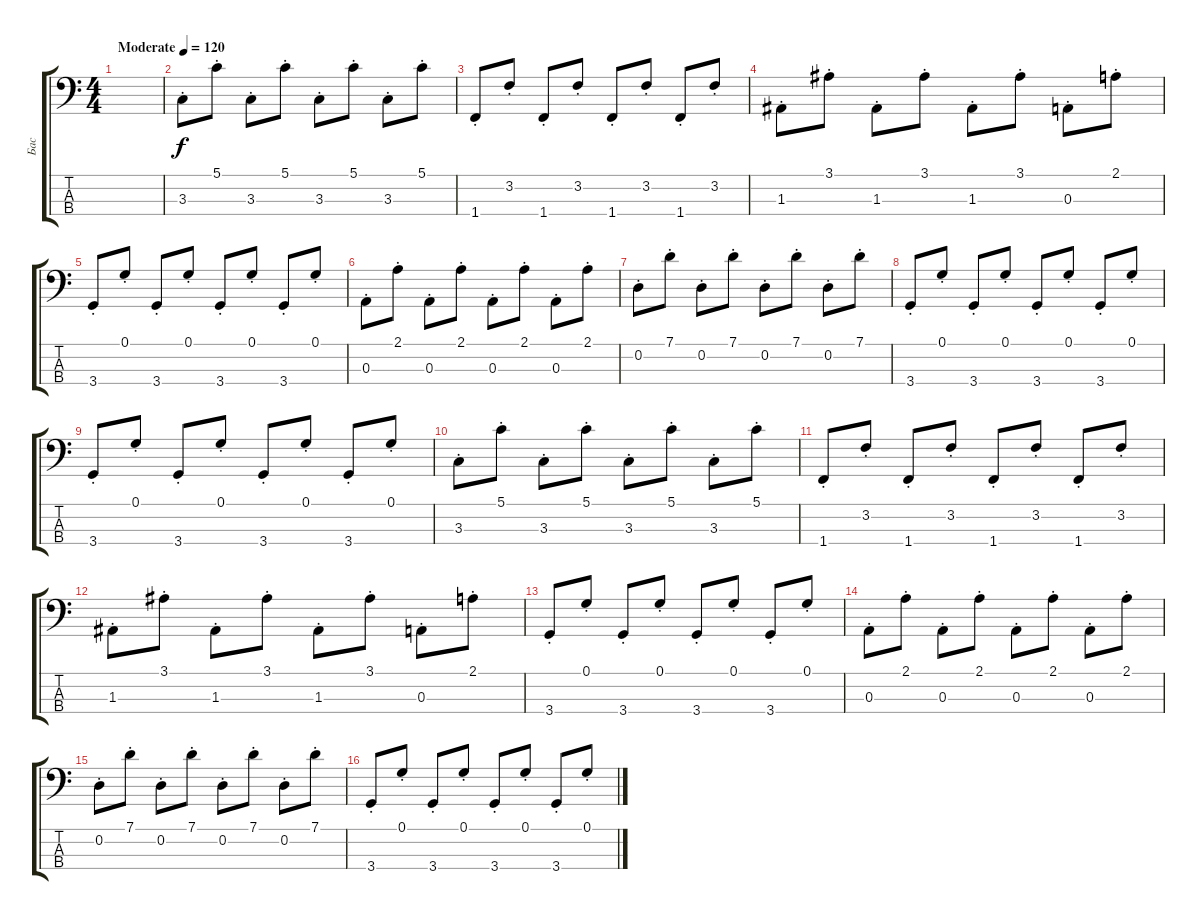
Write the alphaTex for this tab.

\track ("Бас" "Бас") {instrument slapbass2}
\staff {score tabs}
\tuning (G2 D2 A1 E1) {hide}
\ts (4 4)
\tempo (120 "Moderate")
\clef f4
\ks c
|
3.3{st}.8 5.1{st}.8 3.3{st}.8 5.1{st}.8 3.3{st}.8 5.1{st}.8 3.3{st}.8 5.1{st}.8 |
1.4{st}.8 3.2{st}.8 1.4{st}.8 3.2{st}.8 1.4{st}.8 3.2{st}.8 1.4{st}.8 3.2{st}.8 |
1.3{st}.8 3.1{st}.8 1.3{st}.8 3.1{st}.8 1.3{st}.8 3.1{st}.8 0.3{st}.8 2.1{st}.8 |
3.4{st}.8 0.1{st}.8 3.4{st}.8 0.1{st}.8 3.4{st}.8 0.1{st}.8 3.4{st}.8 0.1{st}.8 |
0.3{st}.8 2.1{st}.8 0.3{st}.8 2.1{st}.8 0.3{st}.8 2.1{st}.8 0.3{st}.8 2.1{st}.8 |
0.2{st}.8 7.1{st}.8 0.2{st}.8 7.1{st}.8 0.2{st}.8 7.1{st}.8 0.2{st}.8 7.1{st}.8 |
3.4{st}.8 0.1{st}.8 3.4{st}.8 0.1{st}.8 3.4{st}.8 0.1{st}.8 3.4{st}.8 0.1{st}.8 |
3.4{st}.8 0.1{st}.8 3.4{st}.8 0.1{st}.8 3.4{st}.8 0.1{st}.8 3.4{st}.8 0.1{st}.8 |
3.3{st}.8 5.1{st}.8 3.3{st}.8 5.1{st}.8 3.3{st}.8 5.1{st}.8 3.3{st}.8 5.1{st}.8 |
1.4{st}.8 3.2{st}.8 1.4{st}.8 3.2{st}.8 1.4{st}.8 3.2{st}.8 1.4{st}.8 3.2{st}.8 |
1.3{st}.8 3.1{st}.8 1.3{st}.8 3.1{st}.8 1.3{st}.8 3.1{st}.8 0.3{st}.8 2.1{st}.8 |
3.4{st}.8 0.1{st}.8 3.4{st}.8 0.1{st}.8 3.4{st}.8 0.1{st}.8 3.4{st}.8 0.1{st}.8 |
0.3{st}.8 2.1{st}.8 0.3{st}.8 2.1{st}.8 0.3{st}.8 2.1{st}.8 0.3{st}.8 2.1{st}.8 |
0.2{st}.8 7.1{st}.8 0.2{st}.8 7.1{st}.8 0.2{st}.8 7.1{st}.8 0.2{st}.8 7.1{st}.8 |
3.4{st}.8 0.1{st}.8 3.4{st}.8 0.1{st}.8 3.4{st}.8 0.1{st}.8 3.4{st}.8 0.1{st}.8
